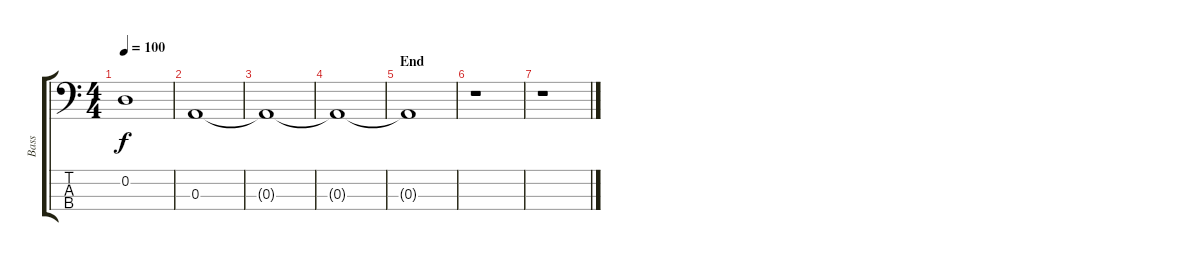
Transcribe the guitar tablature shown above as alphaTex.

\track ("Bass" "Bass") {instrument electricbassfinger}
\staff {score tabs}
\tuning (G2 D2 A1 E1) {hide}
\ts (4 4)
\tempo 100
\clef f4
\ks c
0.2.1{dy f} |
0.3.1 |
0.3{t}.1{volume 5} |
0.3{t}.1{volume 1} |
\section ("" "End")
0.3{t}.1 |
r.1 |
r.1
